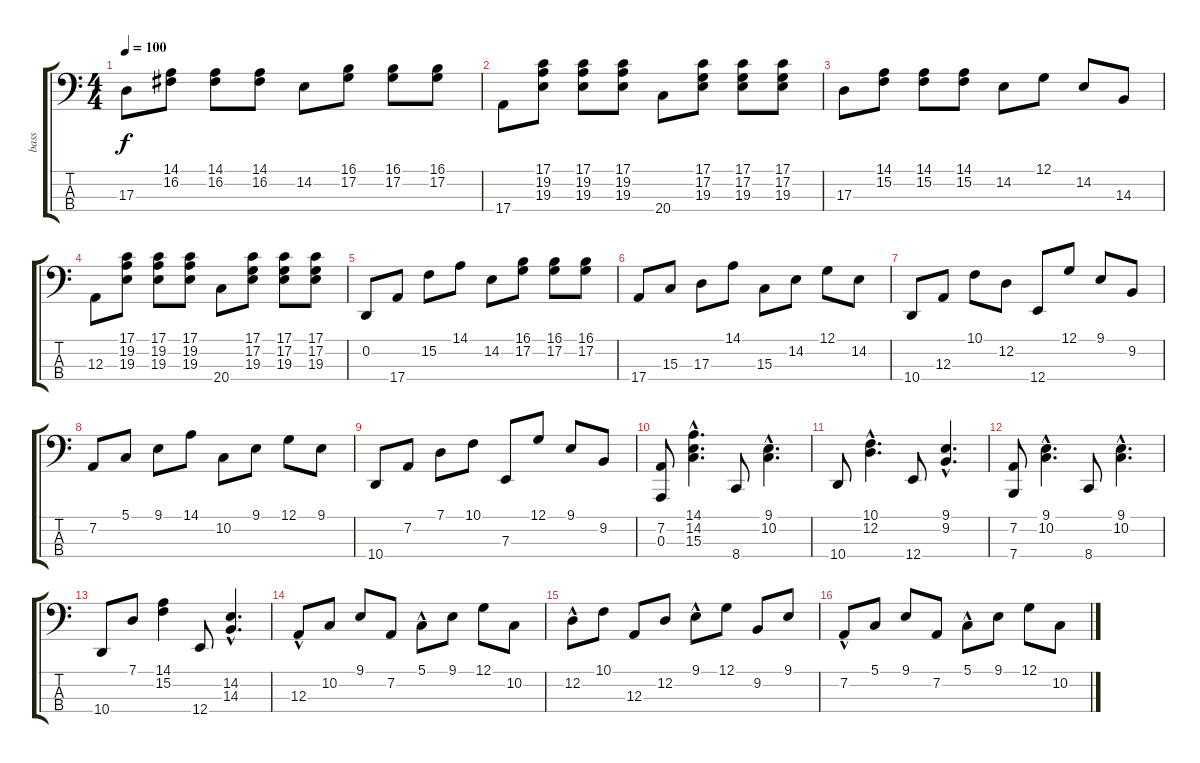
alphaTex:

\track ("bass" "bass") {instrument electricgrandpiano}
\staff {score tabs}
\tuning (G2 D2 A1 E1) {hide}
\ts (4 4)
\tempo 100
\clef f4
\ks c
17.3.8{dy f} (14.1 16.2).8 (14.1 16.2).8 (14.1 16.2).8 14.2.8 (16.1 17.2).8 (16.1 17.2).8 (16.1 17.2).8 |
17.4.8 (17.1 19.2 19.3).8 (17.1 19.2 19.3).8 (17.1 19.2 19.3).8 20.4.8 (17.1 17.2 19.3).8 (17.1 17.2 19.3).8 (17.1 17.2 19.3).8 |
17.3.8 (14.1 15.2).8 (14.1 15.2).8 (14.1 15.2).8 14.2.8 12.1.8 14.2.8 14.3.8 |
12.3.8 (17.1 19.2 19.3).8 (17.1 19.2 19.3).8 (17.1 19.2 19.3).8 20.4.8 (17.1 17.2 19.3).8 (17.1 17.2 19.3).8 (17.1 17.2 19.3).8 |
0.2.8 17.4.8 15.2.8 14.1.8 14.2.8 (16.1 17.2).8 (16.1 17.2).8 (16.1 17.2).8 |
17.4.8 15.3.8 17.3.8 14.1.8 15.3.8 14.2.8 12.1.8 14.2.8 |
10.4.8 12.3.8 10.1.8 12.2.8 12.4.8 12.1.8 9.1.8 9.2.8 |
7.2.8 5.1.8 9.1.8 14.1.8 10.2.8 9.1.8 12.1.8 9.1.8 |
10.4.8 7.2.8 7.1.8 10.1.8 7.3.8 12.1.8 9.1.8 9.2.8 |
(7.2 0.3).8 (14.1{hac} 14.2{hac} 15.3{hac}).4{d} 8.4.8 (9.1{hac} 10.2{hac}).4{d} |
10.4.8 (10.1{hac} 12.2{hac}).4{d} 12.4.8 (9.1{hac} 9.2{hac}).4{d} |
(7.2 7.4).8 (9.1{hac} 10.2{hac}).4{d} 8.4.8 (9.1{hac} 10.2{hac}).4{d} |
10.4.8 7.1.8 (14.1 15.2).4 12.4.8 (14.2{hac} 14.3{hac}).4{d} |
12.3{hac}.8 10.2.8 9.1.8 7.2.8 5.1{hac}.8 9.1.8 12.1.8 10.2.8 |
12.2{hac}.8 10.1.8 12.3.8 12.2.8 9.1{hac}.8 12.1.8 9.2.8 9.1.8 |
7.2{hac}.8 5.1.8 9.1.8 7.2.8 5.1{hac}.8 9.1.8 12.1.8 10.2.8
